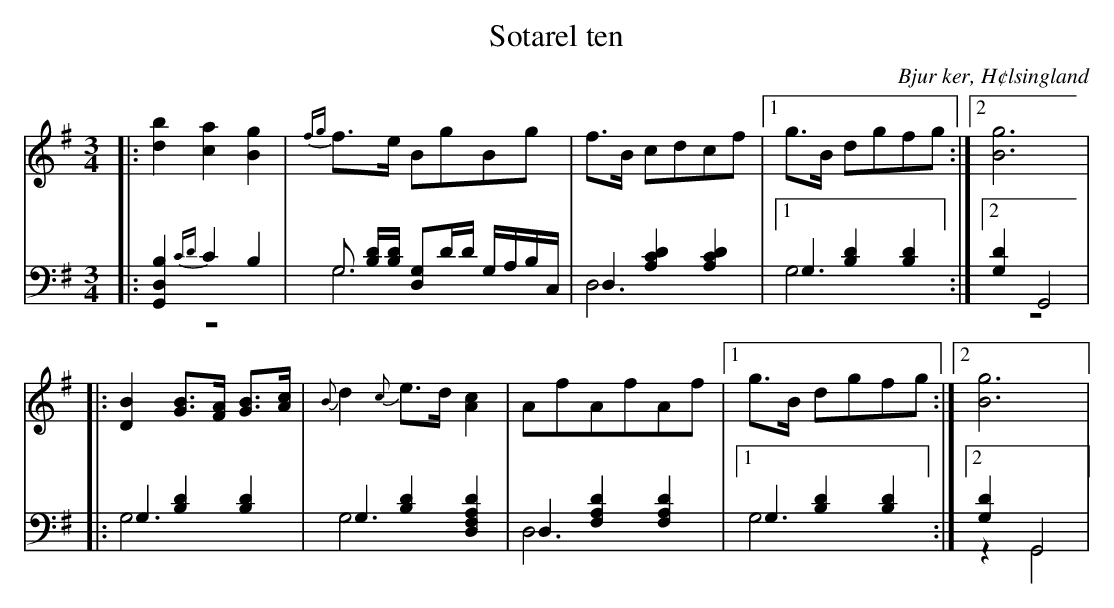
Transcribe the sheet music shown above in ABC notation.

X:1
T: Sotarel ten
O: Bjur ker, H¢lsingland
M: 3/4
L: 1/8
K: G
V:1
V:2
V:3 merge
V:1
|:[d2b2] [c2a2] [B2g2]|{fg}f>e BgBg|f>B cdcf |1g>B dgfg :|2 [B6g6]|
|:[D2B2] [GB]>[FA] [GB]>[Ac]|{B}d2 {c}e>d [A2c2]|AfAfAf |1g>B dgfg :|2 [B6g6]|
V:2 clef=bass
|:[G,,2 D,2B,2] {CD}C2 B,2|G, [B,/ D/][B,/ D/] [G,D,]D/D/ G,/A,/B,/C,/|D,2 [A,2 C2 D2] [A,2 C2 D2]|1G,2 [B,2 D2] [B,2 D2]:|2 [G,2D2] G,,4|
|:G,2 [B,2 D2] [B,2 D2]|G,2 [B,2 D2] [D,2 F,2A,2D2]|D,2 [F,2 A,2 D2] [F,2 A,2 D2]|1 G,2 [B,2 D2] [B,2 D2] :|2 [G,2D2] G,,4|
V:3 clef=bass
|:z6|G,6|D,6|1G,6:|2 z6|
|:G,6|G,6|D,6|1 G,6 :|2 z2 G,,4|
